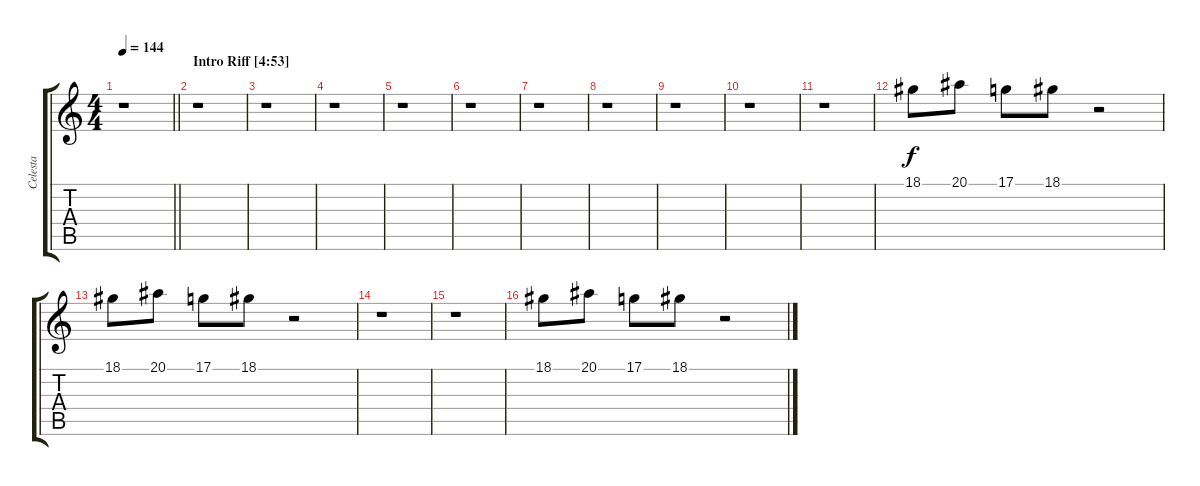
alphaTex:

\track ("Celesta" "Celesta") {instrument celesta}
\staff {score tabs}
\tuning (D4 A3 F3 C3 G2 D2) {hide}
\ts (4 4)
\tempo 144
\clef g2
\barLineRight lightlight
\ks c
r.1{dy f} |
\section ("" "Intro Riff [4:53]")
r.1 |
r.1 |
r.1 |
r.1 |
r.1 |
r.1 |
r.1 |
r.1 |
r.1 |
r.1 |
18.1.8 20.1.8 17.1.8 18.1.8 r.2 |
18.1.8 20.1.8 17.1.8 18.1.8 r.2 |
r.1 |
r.1 |
18.1.8 20.1.8 17.1.8 18.1.8 r.2
